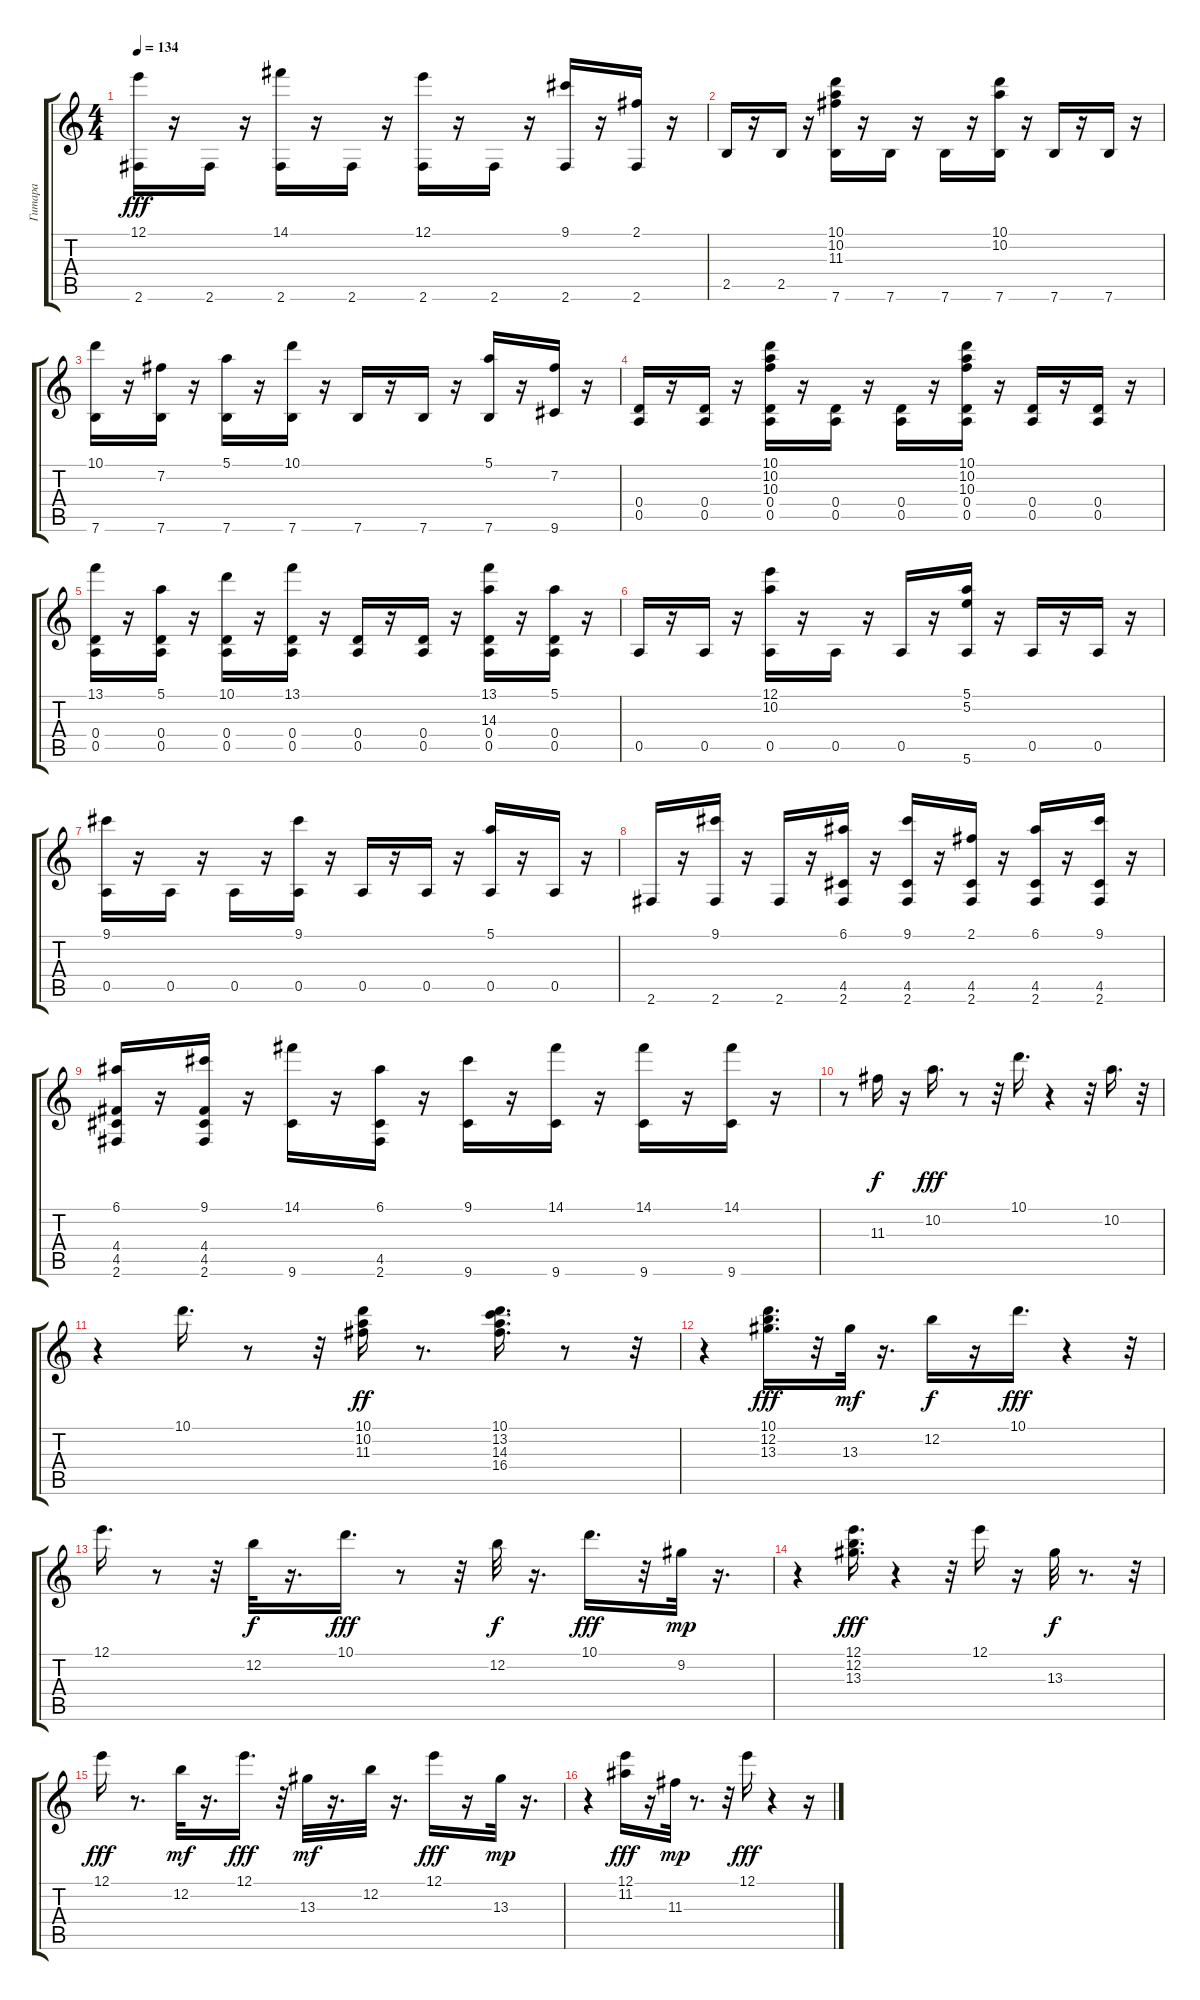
\track ("Гитара" "Гитара") {instrument electricguitarmuted}
\staff {score tabs}
\tuning (E4 B3 G3 D3 A2 E2) {hide}
\ts (4 4)
\tempo 134
\clef g2
\ks c
(12.1 2.6).16{dy fff} r.16 2.6.16 r.16 (14.1 2.6).16 r.16 2.6.16 r.16 (12.1 2.6).16 r.16 2.6.16 r.16 (9.1 2.6).16 r.16 (2.1 2.6).16 r.16 |
2.5.16 r.16 2.5.16 r.16 (10.1 10.2 11.3 7.6).16 r.16 7.6.16 r.16 7.6.16 r.16 (10.1 10.2 7.6).16 r.16 7.6.16 r.16 7.6.16 r.16 |
(10.1 7.6).16 r.16 (7.2 7.6).16 r.16 (5.1 7.6).16 r.16 (10.1 7.6).16 r.16 7.6.16 r.16 7.6.16 r.16 (5.1 7.6).16 r.16 (7.2 9.6).16 r.16 |
(0.4 0.5).16 r.16 (0.4 0.5).16 r.16 (10.1 10.2 10.3 0.4 0.5).16 r.16 (0.4 0.5).16 r.16 (0.4 0.5).16 r.16 (10.1 10.2 10.3 0.4 0.5).16 r.16 (0.4 0.5).16 r.16 (0.4 0.5).16 r.16 |
(13.1 0.4 0.5).16 r.16 (5.1 0.4 0.5).16 r.16 (10.1 0.4 0.5).16 r.16 (13.1 0.4 0.5).16 r.16 (0.4 0.5).16 r.16 (0.4 0.5).16 r.16 (13.1 14.3 0.4 0.5).16 r.16 (5.1 0.4 0.5).16 r.16 |
0.5.16 r.16 0.5.16 r.16 (12.1 10.2 0.5).16 r.16 0.5.16 r.16 0.5.16 r.16 (5.1 5.2 5.6).16 r.16 0.5.16 r.16 0.5.16 r.16 |
(9.1 0.5).16 r.16 0.5.16 r.16 0.5.16 r.16 (9.1 0.5).16 r.16 0.5.16 r.16 0.5.16 r.16 (5.1 0.5).16 r.16 0.5.16 r.16 |
2.6.16 r.16 (9.1 2.6).16 r.16 2.6.16 r.16 (6.1 4.5 2.6).16 r.16 (9.1 4.5 2.6).16 r.16 (2.1 4.5 2.6).16 r.16 (6.1 4.5 2.6).16 r.16 (9.1 4.5 2.6).16 r.16 |
(6.1 4.4 4.5 2.6).16 r.16 (9.1 4.4 4.5 2.6).16 r.16 (14.1 9.6).16 r.16 (6.1 4.5 2.6).16 r.16 (9.1 9.6).16 r.16 (14.1 9.6).16 r.16 (14.1 9.6).16 r.16 (14.1 9.6).16 r.16 |
r.8 11.3.16{dy f volume 11} r.16 10.2.16{d dy fff} r.8 r.32 10.1.16{d} r.4 r.32 10.2.16{d} r.32 |
r.4 10.1.16{d} r.8 r.32 (10.1 10.2 11.3).16{dy ff} r.8{d} (10.1 13.2 14.3 16.4).16{d} r.8 r.32 |
r.4 (10.1 12.2 13.3).16{d dy fff} r.32 13.3.32{dy mf} r.16{d} 12.2.16{dy f} r.16 10.1.16{d dy fff} r.4 r.32 |
12.1.16{d} r.8 r.32 12.2.32{dy f} r.16{d} 10.1.16{d dy fff} r.8 r.32 12.2.32{dy f} r.16{d} 10.1.16{d dy fff} r.32 9.2.32{dy mp} r.16{d} |
r.4 (12.1 12.2 13.3).16{d dy fff} r.4 r.32 12.1.16 r.16 13.3.32{dy f} r.8{d} r.32 |
12.1.16{dy fff} r.8{d} 12.2.32{dy mf} r.16{d} 12.1.16{d dy fff} r.32 13.3.32{dy mf} r.16{d} 12.2.32 r.16{d} 12.1.16{dy fff} r.16 13.3.32{dy mp} r.16{d} |
r.4 (12.1 11.2).16{dy fff} r.16 11.3.32{dy mp} r.8{d} r.32 12.1.16{dy fff} r.4 r.16
